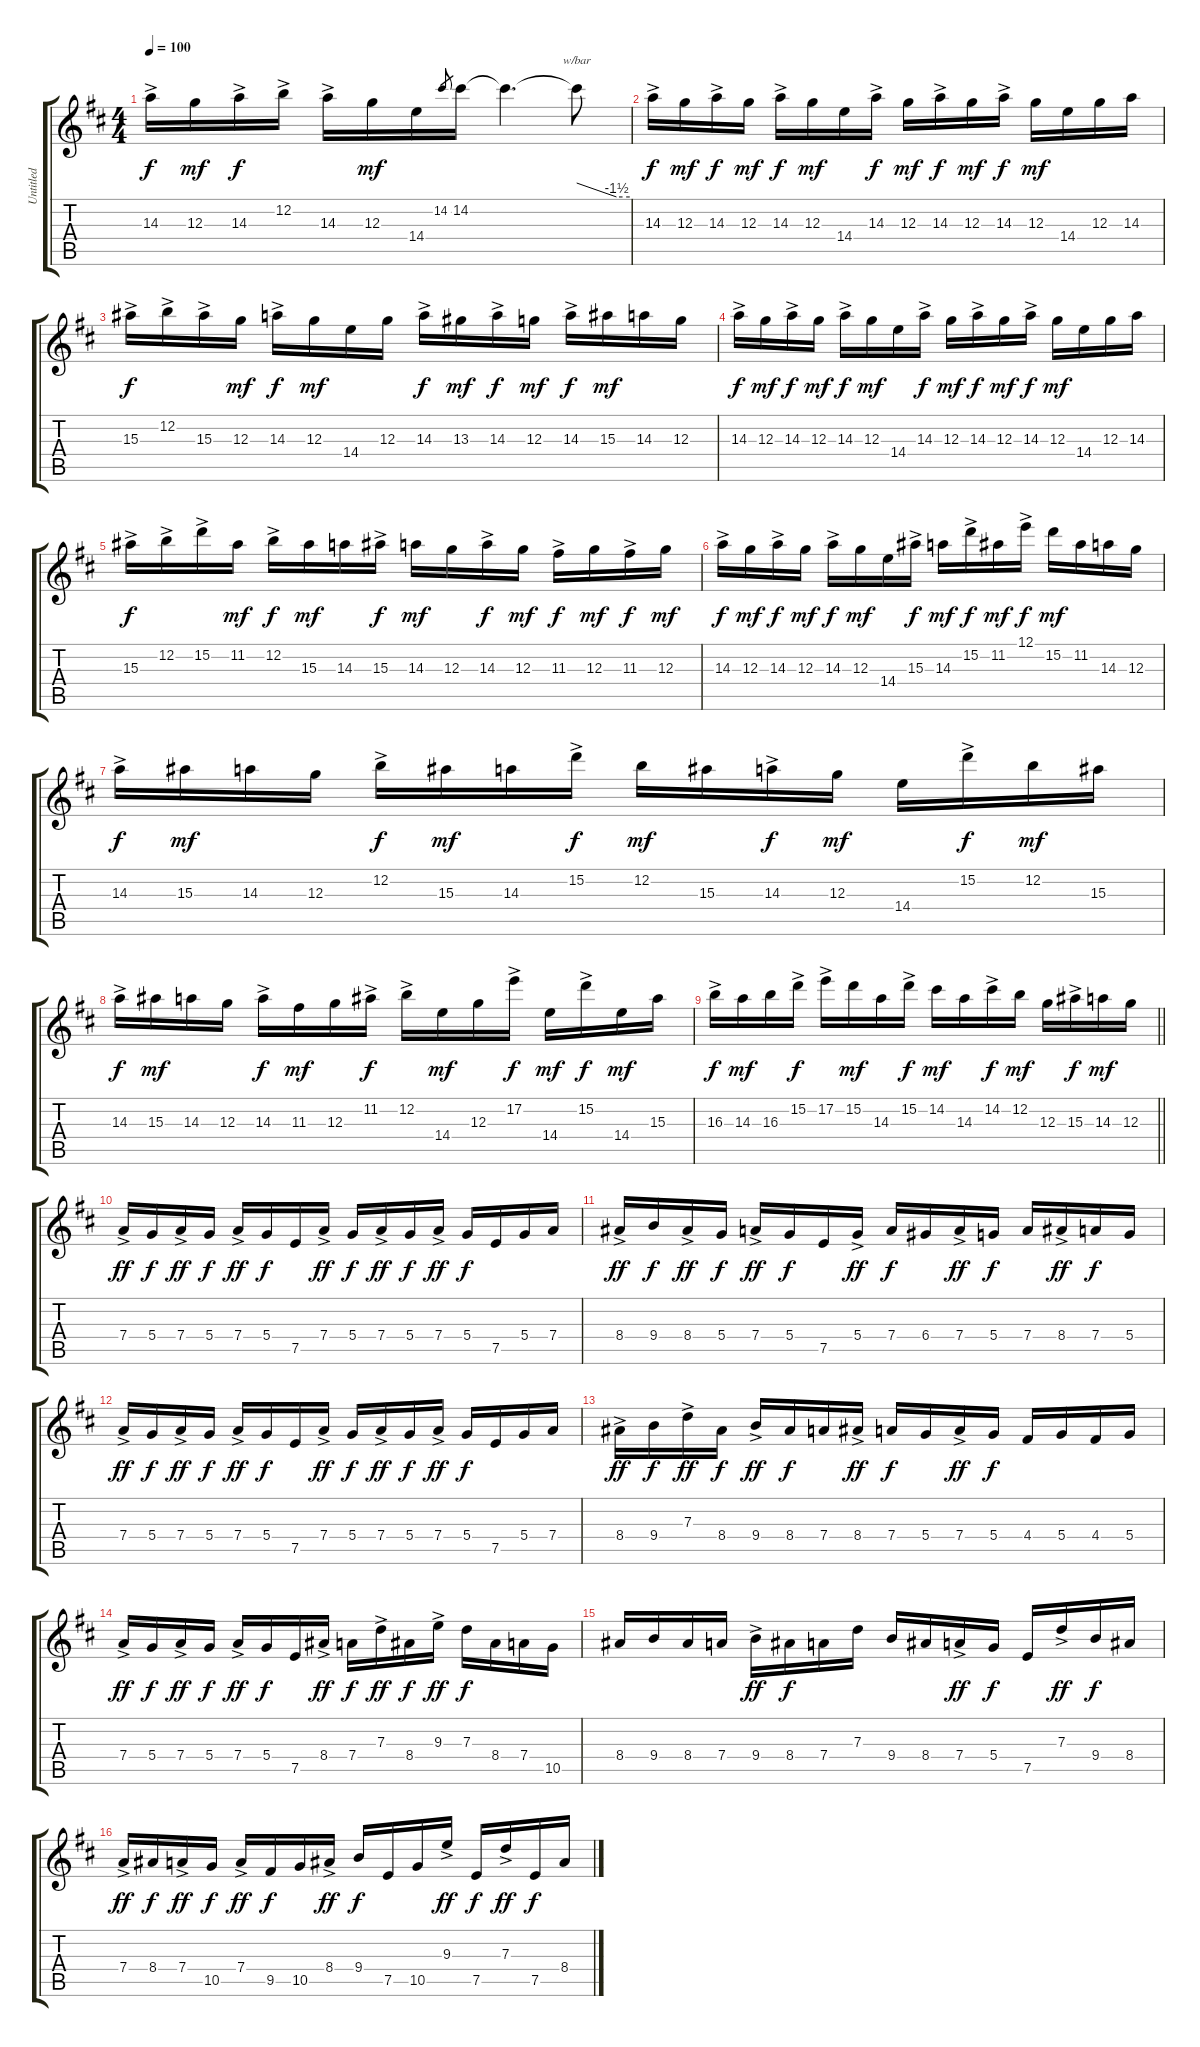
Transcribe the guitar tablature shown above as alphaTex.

\track ("Untitled" "Untitled") {instrument overdrivenguitar}
\staff {score tabs}
\tuning (E4 B3 G3 D3 A2 E2) {hide}
\ts (4 4)
\tempo 100
\clef g2
\ks d
14.3{ac}.16{dy f} 12.3.16{dy mf} 14.3{ac}.16{dy f} 12.2{ac}.16 14.3{ac}.16 12.3.16{dy mf} 14.4.16 14.2.8{gr} 14.2.16 14.2{t}.4{d} 14.2{t}.8{tbe (custom default 0 0 45 -6 60 -6)} |
14.3{ac}.16{dy f} 12.3.16{dy mf} 14.3{ac}.16{dy f} 12.3.16{dy mf} 14.3{ac}.16{dy f} 12.3.16{dy mf} 14.4.16 14.3{ac}.16{dy f} 12.3.16{dy mf} 14.3{ac}.16{dy f} 12.3.16{dy mf} 14.3{ac}.16{dy f} 12.3.16{dy mf} 14.4.16 12.3.16 14.3.16 |
15.3{ac}.16{dy f} 12.2{ac}.16 15.3{ac}.16 12.3.16{dy mf} 14.3{ac}.16{dy f} 12.3.16{dy mf} 14.4.16 12.3.16 14.3{ac}.16{dy f} 13.3.16{dy mf} 14.3{ac}.16{dy f} 12.3.16{dy mf} 14.3{ac}.16{dy f} 15.3.16{dy mf} 14.3.16 12.3.16 |
14.3{ac}.16{dy f} 12.3.16{dy mf} 14.3{ac}.16{dy f} 12.3.16{dy mf} 14.3{ac}.16{dy f} 12.3.16{dy mf} 14.4.16 14.3{ac}.16{dy f} 12.3.16{dy mf} 14.3{ac}.16{dy f} 12.3.16{dy mf} 14.3{ac}.16{dy f} 12.3.16{dy mf} 14.4.16 12.3.16 14.3.16 |
15.3{ac}.16{dy f} 12.2{ac}.16 15.2{ac}.16 11.2.16{dy mf} 12.2{ac}.16{dy f} 15.3.16{dy mf} 14.3.16 15.3{ac}.16{dy f} 14.3.16{dy mf} 12.3.16 14.3{ac}.16{dy f} 12.3.16{dy mf} 11.3{ac}.16{dy f} 12.3.16{dy mf} 11.3{ac}.16{dy f} 12.3.16{dy mf} |
14.3{ac}.16{dy f} 12.3.16{dy mf} 14.3{ac}.16{dy f} 12.3.16{dy mf} 14.3{ac}.16{dy f} 12.3.16{dy mf} 14.4.16 15.3{ac}.16{dy f} 14.3.16{dy mf} 15.2{ac}.16{dy f} 11.2.16{dy mf} 12.1{ac}.16{dy f} 15.2.16{dy mf} 11.2.16 14.3.16 12.3.16 |
14.3{ac}.16{dy f} 15.3.16{dy mf} 14.3.16 12.3.16 12.2{ac}.16{dy f} 15.3.16{dy mf} 14.3.16 15.2{ac}.16{dy f} 12.2.16{dy mf} 15.3.16 14.3{ac}.16{dy f} 12.3.16{dy mf} 14.4.16 15.2{ac}.16{dy f} 12.2.16{dy mf} 15.3.16 |
14.3{ac}.16{dy f} 15.3.16{dy mf} 14.3.16 12.3.16 14.3{ac}.16{dy f} 11.3.16{dy mf} 12.3.16 11.2{ac}.16{dy f} 12.2{ac}.16 14.4.16{dy mf} 12.3.16 17.2{ac}.16{dy f} 14.4.16{dy mf} 15.2{ac}.16{dy f} 14.4.16{dy mf} 15.3.16 |
\barLineRight lightlight
16.3{ac}.16{dy f} 14.3.16{dy mf} 16.3.16 15.2{ac}.16{dy f} 17.2{ac}.16 15.2.16{dy mf} 14.3.16 15.2{ac}.16{dy f} 14.2.16{dy mf} 14.3.16 14.2{ac}.16{dy f} 12.2.16{dy mf} 12.3.16 15.3{ac}.16{dy f} 14.3.16{dy mf} 12.3.16 |
7.4{ac}.16{dy ff} 5.4.16{dy f} 7.4{ac}.16{dy ff} 5.4.16{dy f} 7.4{ac}.16{dy ff} 5.4.16{dy f} 7.5.16 7.4{ac}.16{dy ff} 5.4.16{dy f} 7.4{ac}.16{dy ff} 5.4.16{dy f} 7.4{ac}.16{dy ff} 5.4.16{dy f} 7.5.16 5.4.16 7.4.16 |
8.4{ac}.16{dy ff} 9.4.16{dy f} 8.4{ac}.16{dy ff} 5.4.16{dy f} 7.4{ac}.16{dy ff} 5.4.16{dy f} 7.5.16 5.4{ac}.16{dy ff} 7.4.16{dy f} 6.4.16 7.4{ac}.16{dy ff} 5.4.16{dy f} 7.4.16 8.4{ac}.16{dy ff} 7.4.16{dy f} 5.4.16 |
7.4{ac}.16{dy ff} 5.4.16{dy f} 7.4{ac}.16{dy ff} 5.4.16{dy f} 7.4{ac}.16{dy ff} 5.4.16{dy f} 7.5.16 7.4{ac}.16{dy ff} 5.4.16{dy f} 7.4{ac}.16{dy ff} 5.4.16{dy f} 7.4{ac}.16{dy ff} 5.4.16{dy f} 7.5.16 5.4.16 7.4.16 |
8.4{ac}.16{dy ff} 9.4.16{dy f} 7.3{ac}.16{dy ff} 8.4.16{dy f} 9.4{ac}.16{dy ff} 8.4.16{dy f} 7.4.16 8.4{ac}.16{dy ff} 7.4.16{dy f} 5.4.16 7.4{ac}.16{dy ff} 5.4.16{dy f} 4.4.16 5.4.16 4.4.16 5.4.16 |
7.4{ac}.16{dy ff} 5.4.16{dy f} 7.4{ac}.16{dy ff} 5.4.16{dy f} 7.4{ac}.16{dy ff} 5.4.16{dy f} 7.5.16 8.4{ac}.16{dy ff} 7.4.16{dy f} 7.3{ac}.16{dy ff} 8.4.16{dy f} 9.3{ac}.16{dy ff} 7.3.16{dy f} 8.4.16 7.4.16 10.5.16 |
8.4.16 9.4.16 8.4.16 7.4.16 9.4{ac}.16{dy ff} 8.4.16{dy f} 7.4.16 7.3.16 9.4.16 8.4.16 7.4{ac}.16{dy ff} 5.4.16{dy f} 7.5.16 7.3{ac}.16{dy ff} 9.4.16{dy f} 8.4.16 |
7.4{ac}.16{dy ff} 8.4.16{dy f} 7.4{ac}.16{dy ff} 10.5.16{dy f} 7.4{ac}.16{dy ff} 9.5.16{dy f} 10.5.16 8.4{ac}.16{dy ff} 9.4.16{dy f} 7.5.16 10.5.16 9.3{ac}.16{dy ff} 7.5.16{dy f} 7.3{ac}.16{dy ff} 7.5.16{dy f} 8.4.16
